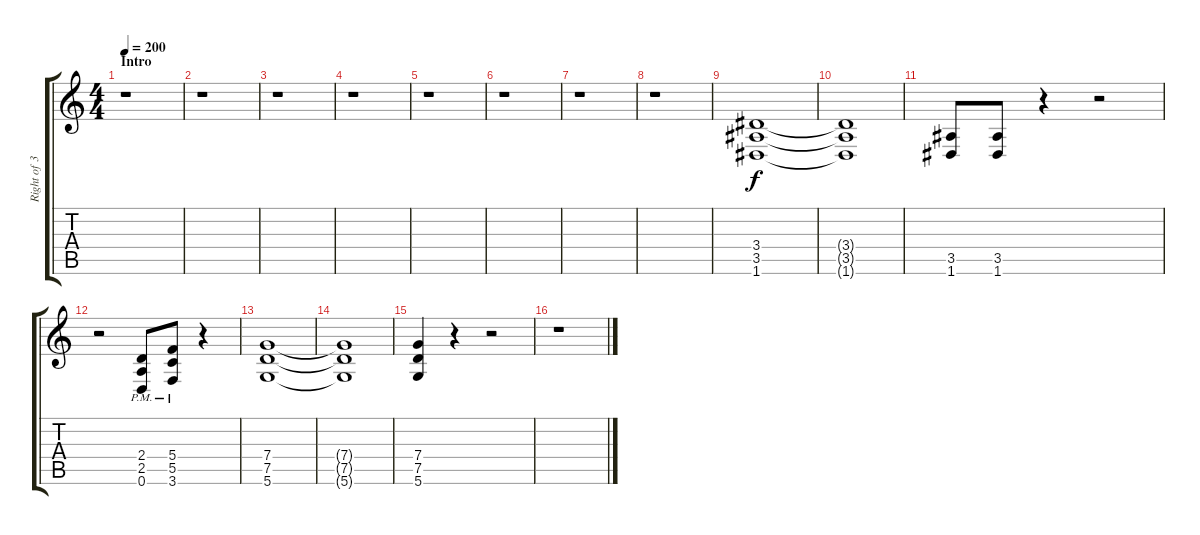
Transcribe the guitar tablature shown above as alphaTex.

\track ("Right of 3" "Right of 3") {mute instrument distortionguitar}
\staff {score tabs}
\tuning (D4 A3 F3 C3 G2 D2) {hide}
\ts (4 4)
\section ("" "Intro")
\tempo 200
\clef g2
\ks c
r.1{dy f instrument distortionguitar} |
r.1 |
r.1 |
r.1 |
r.1 |
r.1 |
r.1 |
r.1 |
(3.4 3.5 1.6).1 |
(3.4{t} 3.5{t} 1.6{t}).1 |
(3.5 1.6).8 (3.5 1.6).8 r.4 r.2 |
r.2 (2.4{pm} 2.5{pm} 0.6{pm}).8 (5.4{pm} 5.5{pm} 3.6{pm}).8 r.4 |
(7.4 7.5 5.6).1 |
(7.4{t} 7.5{t} 5.6{t}).1 |
(7.4 7.5 5.6).4 r.4 r.2 |
r.1
